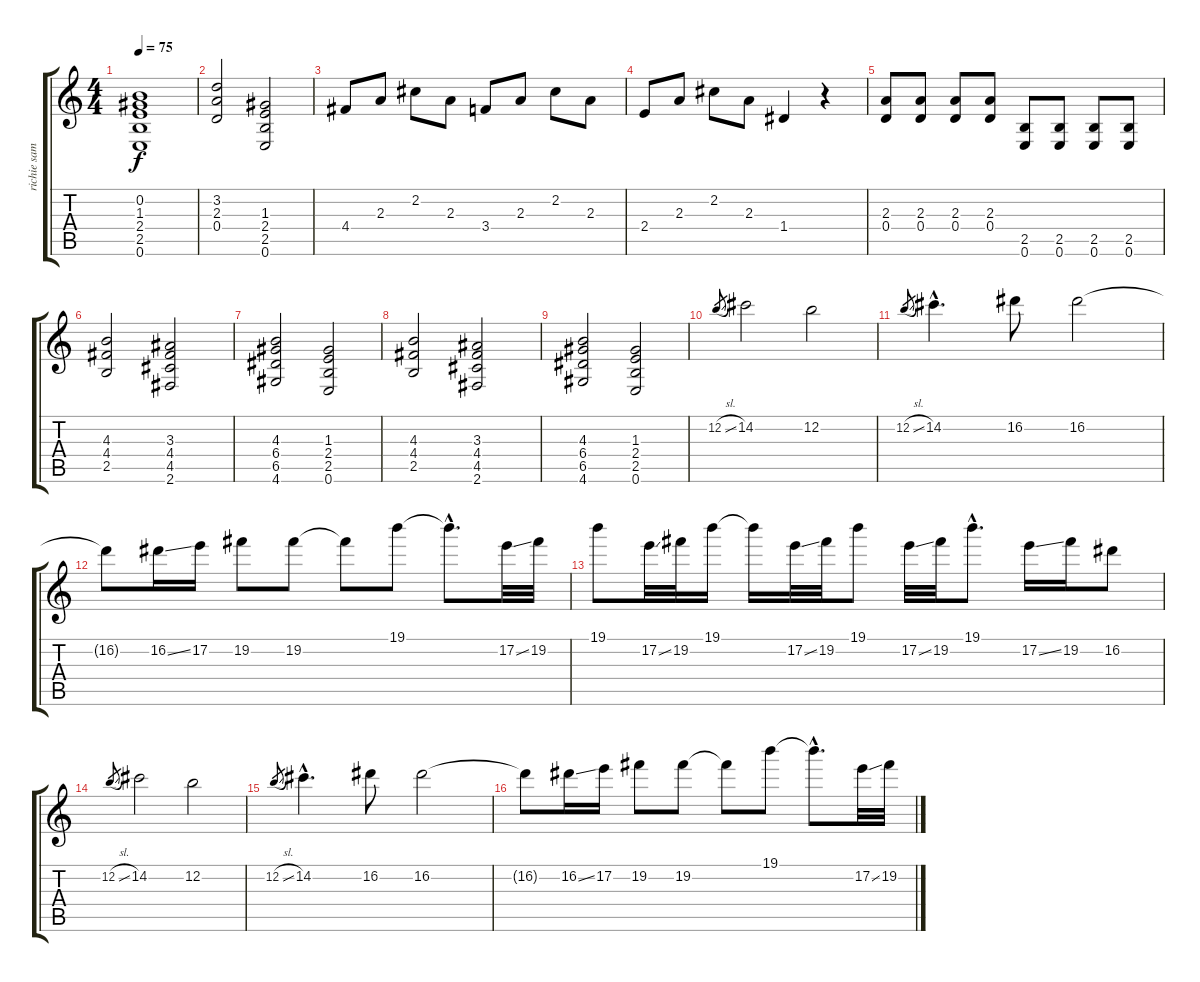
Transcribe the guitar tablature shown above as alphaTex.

\track ("richie sambora" "richie sam") {instrument distortionguitar}
\staff {score tabs}
\tuning (E4 B3 G3 D3 A2 E2) {hide}
\ts (4 4)
\tempo 75
\clef g2
\ks c
(0.2 1.3 2.4 2.5 0.6).1{dy f} |
(3.2 2.3 0.4).2 (1.3 2.4 2.5 0.6).2 |
4.4.8 2.3.8 2.2.8 2.3.8 3.4.8 2.3.8 2.2.8 2.3.8 |
2.4.8 2.3.8 2.2.8 2.3.8 1.4.4 r.4 |
(2.3 0.4).8 (2.3 0.4).8 (2.3 0.4).8 (2.3 0.4).8 (2.5 0.6).8 (2.5 0.6).8 (2.5 0.6).8 (2.5 0.6).8 |
(4.3 4.4 2.5).2 (3.3 4.4 4.5 2.6).2 |
(4.3 6.4 6.5 4.6).2 (1.3 2.4 2.5 0.6).2 |
(4.3 4.4 2.5).2 (3.3 4.4 4.5 2.6).2 |
(4.3 6.4 6.5 4.6).2 (1.3 2.4 2.5 0.6).2 |
12.2{sl}.8{gr} 14.2.2 12.2.2 |
12.2{sl}.8{gr} 14.2{hac}.4{d} 16.2.8 16.2.2 |
16.2{t}.8 16.2{ss}.16 17.2.16 19.2.8 19.2.8 19.2{t}.8 19.1.8 19.1{hac t}.8{d} 17.2{ss}.32 19.2.32 |
19.1.8 17.2{ss}.32 19.2.32 19.1.16 19.1{t}.16 17.2{ss}.32 19.2.32 19.1.8 17.2{ss}.32 19.2.32 19.1{hac}.8{d} 17.2{ss}.16 19.2.16 16.2.8 |
12.2{sl}.8{gr} 14.2.2 12.2.2 |
12.2{sl}.8{gr} 14.2{hac}.4{d volume 10} 16.2.8 16.2.2 |
16.2{t}.8{volume 5} 16.2{ss}.16 17.2.16 19.2.8 19.2.8 19.2{t}.8 19.1.8 19.1{hac t}.8{d} 17.2{ss}.32 19.2.32
